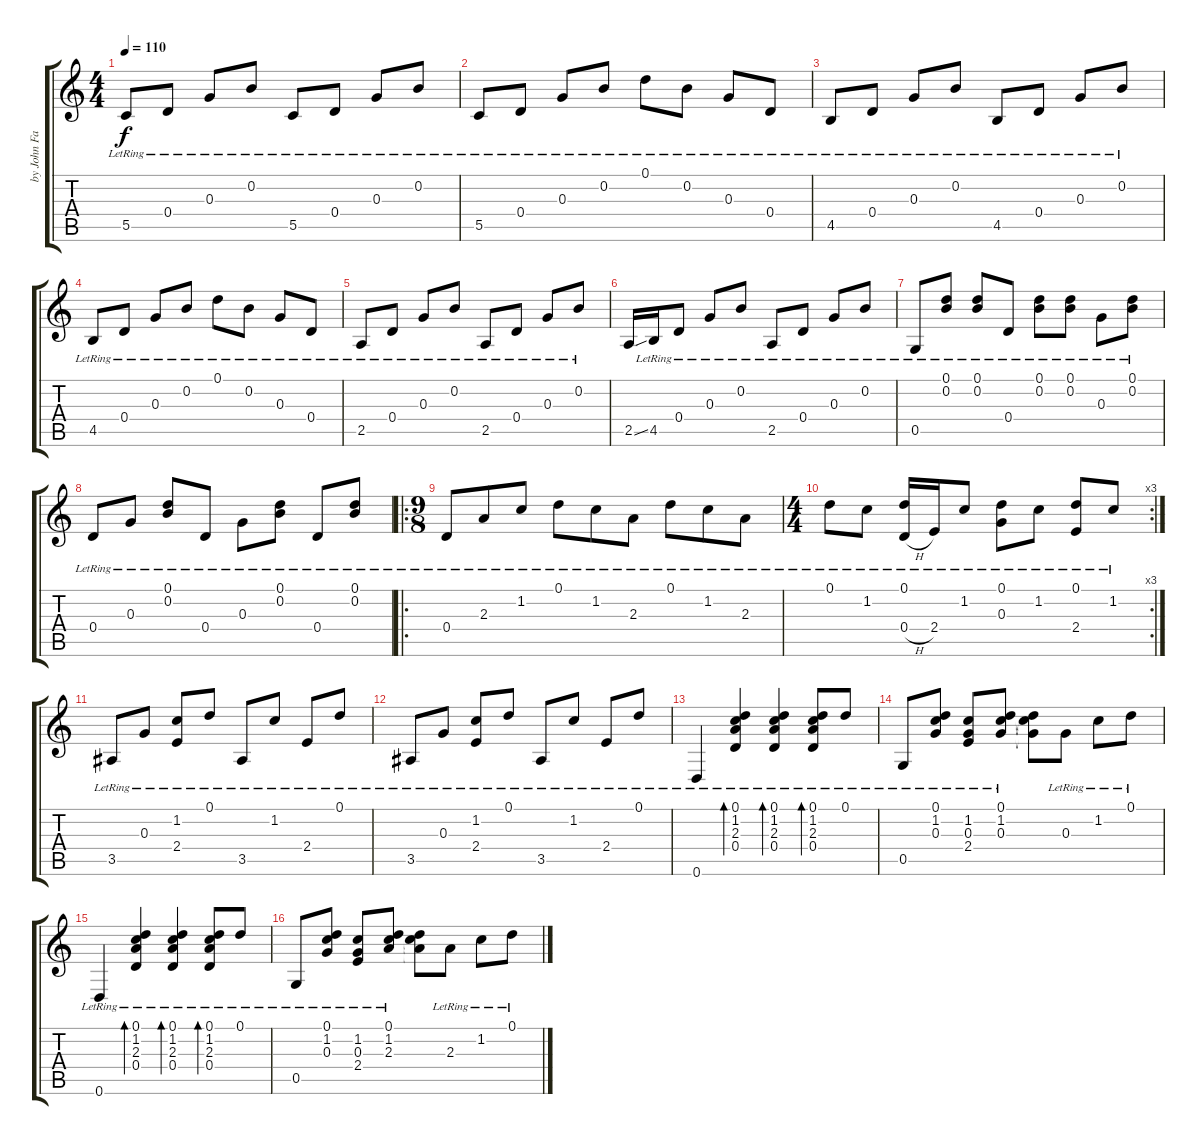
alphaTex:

\track ("by John Fahey" "by John Fa") {instrument acousticguitarsteel}
\staff {score tabs}
\tuning (D4 B3 G3 D3 G2 D2) {hide}
\ts (4 4)
\tempo 110
\clef g2
\ks c
5.5{lr}.8{dy f instrument acousticguitarsteel} 0.4{lr}.8 0.3{lr}.8 0.2{lr}.8 5.5{lr}.8 0.4{lr}.8 0.3{lr}.8 0.2{lr}.8 |
5.5{lr}.8 0.4{lr}.8 0.3{lr}.8 0.2{lr}.8 0.1{lr}.8 0.2{lr}.8 0.3{lr}.8 0.4{lr}.8 |
4.5{lr}.8 0.4{lr}.8 0.3{lr}.8 0.2{lr}.8 4.5{lr}.8 0.4{lr}.8 0.3{lr}.8 0.2{lr}.8 |
4.5{lr}.8 0.4{lr}.8 0.3{lr}.8 0.2{lr}.8 0.1{lr}.8 0.2{lr}.8 0.3{lr}.8 0.4{lr}.8 |
2.5{lr}.8 0.4{lr}.8 0.3{lr}.8 0.2{lr}.8 2.5{lr}.8 0.4{lr}.8 0.3{lr}.8 0.2{lr}.8 |
2.5{ss}.16 4.5{lr}.16 0.4{lr}.8 0.3{lr}.8 0.2{lr}.8 2.5{lr}.8 0.4{lr}.8 0.3{lr}.8 0.2{lr}.8 |
0.5{lr}.8 (0.1{lr} 0.2{lr}).8 (0.1{lr} 0.2{lr}).8 0.4{lr}.8 (0.1{lr} 0.2{lr}).8 (0.1{lr} 0.2{lr}).8 0.3{lr}.8 (0.1{lr} 0.2{lr}).8 |
0.4{lr}.8 0.3{lr}.8 (0.1{lr} 0.2{lr}).8 0.4{lr}.8 0.3{lr}.8 (0.1{lr} 0.2{lr}).8 0.4{lr}.8 (0.1{lr} 0.2{lr}).8 |
\ro
\ts (9 8)
0.4{lr}.8 2.3{lr}.8 1.2{lr}.8 0.1{lr}.8 1.2{lr}.8 2.3{lr}.8 0.1{lr}.8 1.2{lr}.8 2.3{lr}.8 |
\rc 3
\ts (4 4)
0.1{lr}.8 1.2{lr}.8 (0.1{lr} 0.4{h}).16 2.4{lr}.16 1.2{lr}.8 (0.1{lr} 0.3{lr}).8 1.2{lr}.8 (0.1{lr} 2.4{lr}).8 1.2{lr}.8 |
3.5{lr}.8 0.3{lr}.8 (1.2{lr} 2.4{lr}).8 0.1{lr}.8 3.5{lr}.8 1.2{lr}.8 2.4{lr}.8 0.1{lr}.8 |
3.5{lr}.8 0.3{lr}.8 (1.2{lr} 2.4{lr}).8 0.1{lr}.8 3.5{lr}.8 1.2{lr}.8 2.4{lr}.8 0.1{lr}.8 |
0.6{lr}.4 (0.1{lr} 1.2{lr} 2.3{lr} 0.4{lr}).4{bd 60} (0.1{lr} 1.2{lr} 2.3{lr} 0.4{lr}).4{bd 60} (0.1{lr} 1.2{lr} 2.3{lr} 0.4{lr}).8{bd 60} 0.1{lr}.8 |
0.5{lr}.8 (0.1{lr} 1.2{lr} 0.3{lr}).8 (1.2{lr} 0.3{lr} 2.4{lr}).8 (0.1{lr} 1.2{lr} 0.3{lr}).8 (0.1{t} 1.2{t} 0.3{t}).8 0.3{lr}.8 1.2{lr}.8 0.1{lr}.8 |
0.6{lr}.4 (0.1{lr} 1.2{lr} 2.3{lr} 0.4{lr}).4{bd 60} (0.1{lr} 1.2{lr} 2.3{lr} 0.4{lr}).4{bd 60} (0.1{lr} 1.2{lr} 2.3{lr} 0.4{lr}).8{bd 60} 0.1{lr}.8 |
0.5{lr}.8 (0.1{lr} 1.2{lr} 0.3{lr}).8 (1.2{lr} 0.3{lr} 2.4{lr}).8 (0.1{lr} 1.2{lr} 2.3{lr}).8 (0.1{t} 1.2{t} 2.3{t}).8 2.3{lr}.8 1.2{lr}.8 0.1{lr}.8
